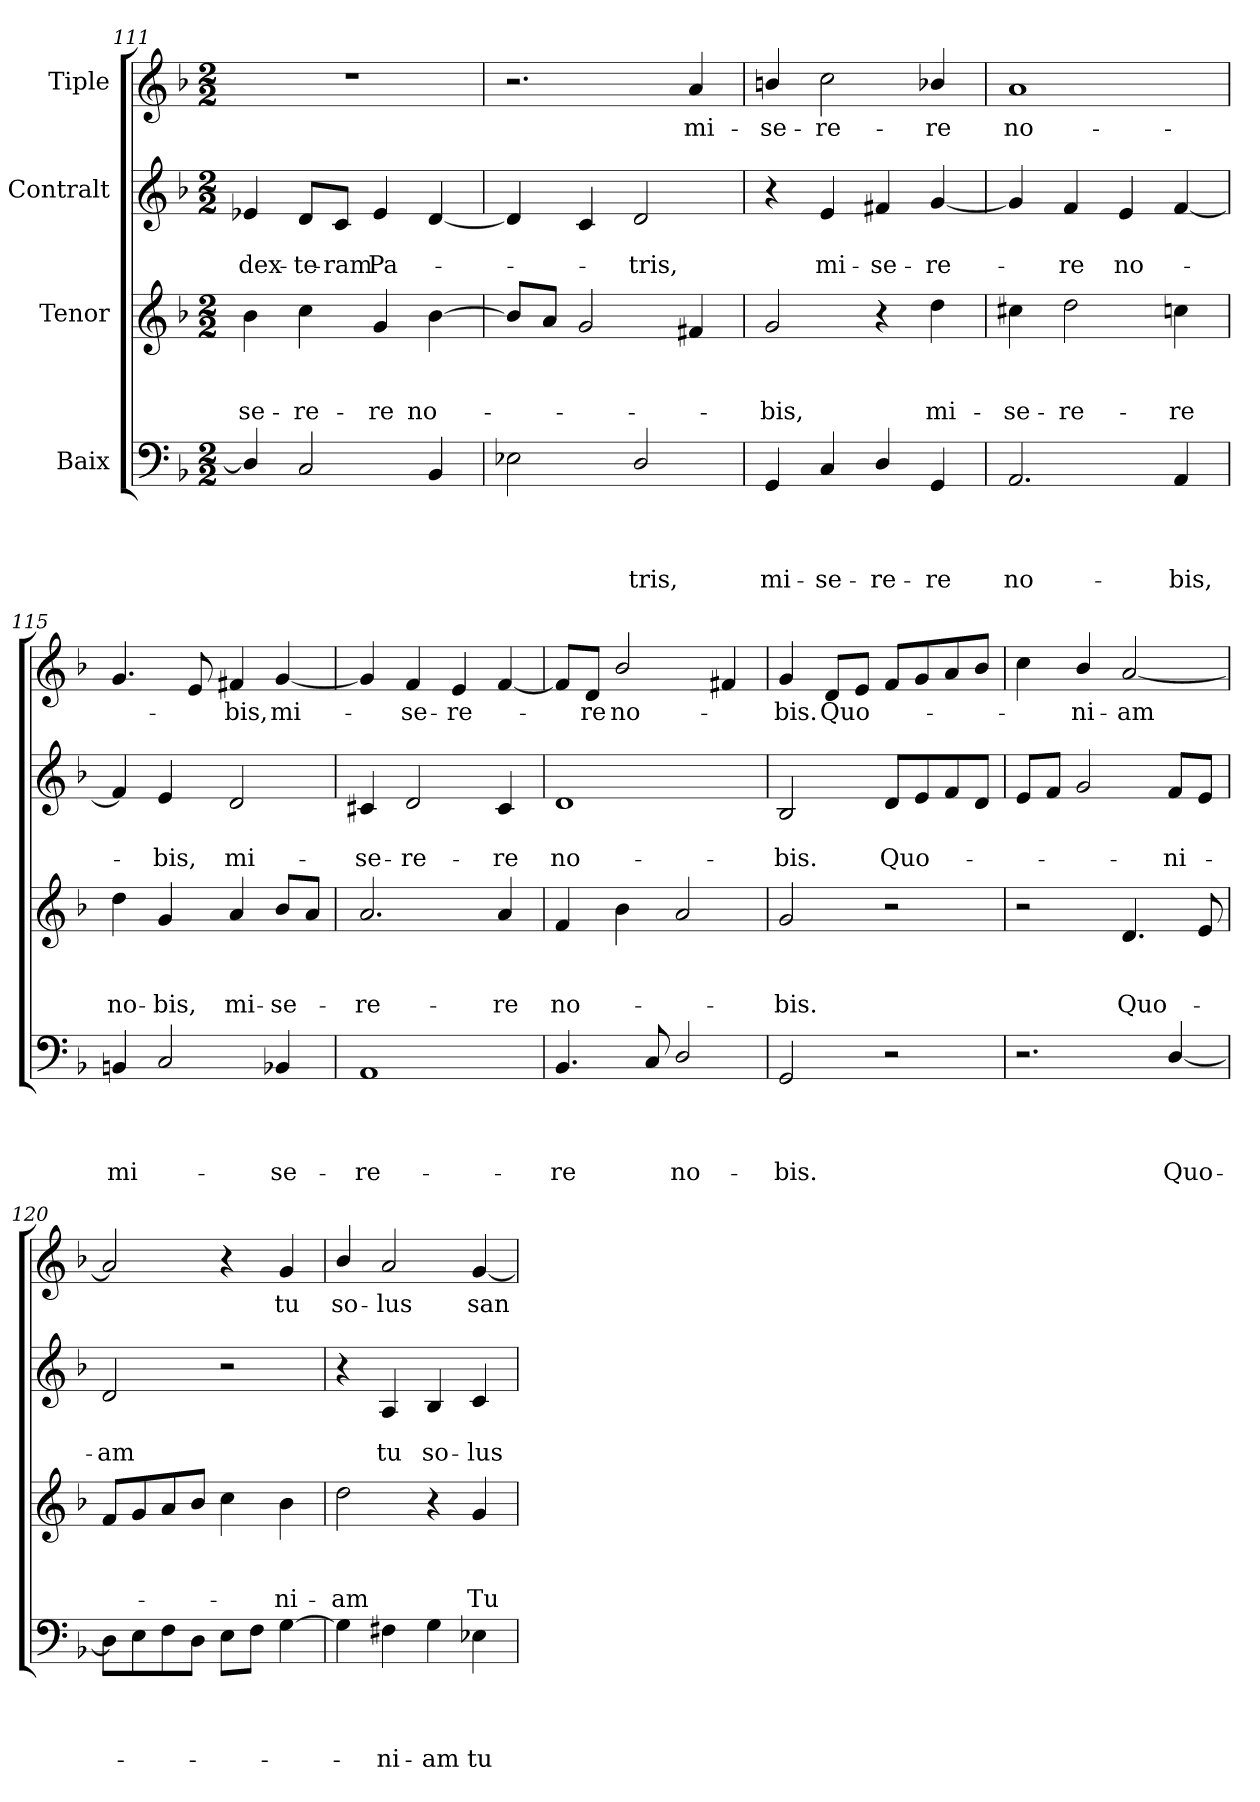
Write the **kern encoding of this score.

**kern	**text	**text	**text	**text	**kern	**text	**text	**text	**kern	**text	**text	**kern	**text
*part4	*part4	*part4	*part4	*part4	*part3	*part3	*part3	*part3	*part2	*part2	*part2	*part1	*part1
*staff4	*staff4	*staff4	*staff4	*staff4	*staff3	*staff3	*staff3	*staff3	*staff2	*staff2	*staff2	*staff1	*staff1
*I"Baix	*	*	*	*	*I"Tenor	*	*	*	*I"Contralt	*	*	*I"Tiple	*
!!LO:LB:g=z
*clefF4	*	*	*	*	*clefG2	*	*	*	*clefG2	*	*	*clefG2	*
*k[b-]	*	*	*	*	*k[b-]	*	*	*	*k[b-]	*	*	*k[b-]	*
*F:	*	*	*	*	*F:	*	*	*	*F:	*	*	*F:	*
*M2/2	*	*	*	*	*M2/2	*	*	*	*M2/2	*	*	*M2/2	*
=111	=111	=111	=111	=111	=111	=111	=111	=111	=111	=111	=111	=111	=111
!	!	!	!	!	!	!	!	!LO:LY:b	!	!	!LO:LY:b	!	!
4D/]	.	.	.	.	4b-\	.	.	-se-	4e-X/	.	dex-	1r	.
!	!	!	!	!	!	!	!	!LO:LY:b	!	!	!LO:LY:b	!	!
2C/	.	.	.	.	4cc\	.	.	-re-	8d/L	.	-te-	.	.
!	!	!	!	!	!	!	!	!	!	!	!LO:LY:b	!	!
.	.	.	.	.	.	.	.	.	8c/J	.	-ram	.	.
!	!	!	!	!	!	!	!	!LO:LY:b	!	!	!LO:LY:b	!	!
.	.	.	.	.	4g/	.	.	-re	4e-/	.	Pa-	.	.
!	!	!	!	!	!	!	!	!LO:LY:b	!	!	!	!	!
4BB-/	.	.	.	.	[>4b-\	.	.	no-	[<4d/	.	.	.	.
=112	=112	=112	=112	=112	=112	=112	=112	=112	=112	=112	=112	=112	=112
2E-X\	.	.	.	.	8b-/L]	.	.	.	4d/]	.	.	2.r	.
.	.	.	.	.	8a/J	.	.	.	.	.	.	.	.
.	.	.	.	.	2g/	.	.	.	4c/	.	.	.	.
!	!	!	!	!LO:LY:b	!	!	!	!	!	!	!LO:LY:b	!	!
2D/	.	.	.	-tris,	.	.	.	.	2d/	.	-tris,	.	.
!	!	!	!	!	!	!	!	!	!	!	!	!	!LO:LY:b
.	.	.	.	.	4f#X/	.	.	.	.	.	.	4a/	mi-
=113	=113	=113	=113	=113	=113	=113	=113	=113	=113	=113	=113	=113	=113
!	!	!	!	!LO:LY:b	!	!	!	!LO:LY:b	!	!	!	!	!LO:LY:b
4GG/	.	.	.	mi-	2g/	.	.	-bis,	4r	.	.	4bn/	-se-
!	!	!	!	!LO:LY:b	!	!	!	!	!	!	!LO:LY:b	!	!LO:LY:b
4C/	.	.	.	-se-	.	.	.	.	4e/	.	mi-	2cc\	-re-
!	!	!	!	!LO:LY:b	!	!	!	!	!	!	!LO:LY:b	!	!
4D/	.	.	.	-re-	4r	.	.	.	4f#X/	.	-se-	.	.
!	!	!	!	!LO:LY:b	!	!	!	!LO:LY:b	!	!	!LO:LY:b	!	!LO:LY:b
4GG/	.	.	.	-re	4dd\	.	.	mi-	[<4g/	.	-re-	4b-X/	-re
=114	=114	=114	=114	=114	=114	=114	=114	=114	=114	=114	=114	=114	=114
!	!	!	!	!LO:LY:b	!	!	!	!LO:LY:b	!	!	!	!	!LO:LY:b
2.AA/	.	.	.	no-	4cc#X\	.	.	-se-	4g/]	.	.	1a	no-
!	!	!	!	!	!	!	!	!LO:LY:b	!	!	!LO:LY:b	!	!
.	.	.	.	.	2dd\	.	.	-re-	4f/	.	-re	.	.
!	!	!	!	!	!	!	!	!	!	!	!LO:LY:b	!	!
.	.	.	.	.	.	.	.	.	4e/	.	no-	.	.
!	!	!	!	!LO:LY:b	!	!	!	!LO:LY:b	!	!	!	!	!
4AA/	.	.	.	-bis,	4ccn\	.	.	-re	[<4f/	.	.	.	.
=115	=115	=115	=115	=115	=115	=115	=115	=115	=115	=115	=115	=115	=115
!	!	!	!	!LO:LY:b	!	!	!	!LO:LY:b	!	!	!	!	!
4BBn/	.	.	.	mi-	4dd\	.	.	no-	4f/]	.	.	4.g/	.
!	!	!	!	!	!	!	!	!LO:LY:b	!	!	!LO:LY:b	!	!
2C/	.	.	.	.	4g/	.	.	-bis,	4e/	.	-bis,	.	.
.	.	.	.	.	.	.	.	.	.	.	.	8e/	.
!	!	!	!	!	!	!	!	!LO:LY:b	!	!	!LO:LY:b	!	!LO:LY:b
.	.	.	.	.	4a/	.	.	mi-	2d/	.	mi-	4f#X/	-bis,
!	!	!	!	!LO:LY:b	!	!	!	!LO:LY:b	!	!	!	!	!LO:LY:b
4BB-X/	.	.	.	-se-	8b-/L	.	.	-se-	.	.	.	[<4g/	mi-
.	.	.	.	.	8a/J	.	.	.	.	.	.	.	.
=116	=116	=116	=116	=116	=116	=116	=116	=116	=116	=116	=116	=116	=116
!	!	!	!	!LO:LY:b	!	!	!	!LO:LY:b	!	!	!LO:LY:b	!	!
1AA	.	.	.	-re-	2.a/	.	.	-re-	4c#X/	.	-se-	4g/]	.
!	!	!	!	!	!	!	!	!	!	!	!LO:LY:b	!	!LO:LY:b
.	.	.	.	.	.	.	.	.	2d/	.	-re-	4f/	-se-
!	!	!	!	!	!	!	!	!	!	!	!	!	!LO:LY:b
.	.	.	.	.	.	.	.	.	.	.	.	4e/	-re-
!	!	!	!	!	!	!	!	!LO:LY:b	!	!	!LO:LY:b	!	!
.	.	.	.	.	4a/	.	.	-re	4c#/	.	-re	[<4f/	.
!!LO:LB:g=z
=117	=117	=117	=117	=117	=117	=117	=117	=117	=117	=117	=117	=117	=117
!	!	!	!	!LO:LY:b	!	!	!	!LO:LY:b	!	!	!LO:LY:b	!	!
4.BB-/	.	.	.	-re	4f/	.	.	no-	1d	.	no-	8f/L]	.
!	!	!	!	!	!	!	!	!	!	!	!	!	!LO:LY:b
.	.	.	.	.	.	.	.	.	.	.	.	8d/J	-re
!	!	!	!	!	!	!	!	!	!	!	!	!	!LO:LY:b
.	.	.	.	.	4b-\	.	.	.	.	.	.	2b-/	no-
8C/	.	.	.	.	.	.	.	.	.	.	.	.	.
!	!	!	!	!LO:LY:b	!	!	!	!	!	!	!	!	!
2D/	.	.	.	no-	2a/	.	.	.	.	.	.	.	.
.	.	.	.	.	.	.	.	.	.	.	.	4f#X/	.
=118	=118	=118	=118	=118	=118	=118	=118	=118	=118	=118	=118	=118	=118
!	!	!	!	!LO:LY:b	!	!	!	!LO:LY:b	!	!	!LO:LY:b	!	!LO:LY:b
2GG/	.	.	.	-bis.	2g/	.	.	-bis.	2B-/	.	-bis.	4g/	-bis.
!	!	!	!	!	!	!	!	!	!	!	!	!	!LO:LY:b
.	.	.	.	.	.	.	.	.	.	.	.	8d/L	Quo-
.	.	.	.	.	.	.	.	.	.	.	.	8e/J	.
!	!	!	!	!	!	!	!	!	!	!	!LO:LY:b	!	!
2r	.	.	.	.	2r	.	.	.	8d/L	.	Quo-	8f/L	.
.	.	.	.	.	.	.	.	.	8e/	.	.	8g/	.
.	.	.	.	.	.	.	.	.	8f/	.	.	8a/	.
.	.	.	.	.	.	.	.	.	8d/J	.	.	8b-/J	.
=119	=119	=119	=119	=119	=119	=119	=119	=119	=119	=119	=119	=119	=119
2.r	.	.	.	.	2r	.	.	.	8e/L	.	.	4cc\	.
.	.	.	.	.	.	.	.	.	8f/J	.	.	.	.
!	!	!	!	!	!	!	!	!	!	!	!	!	!LO:LY:b
.	.	.	.	.	.	.	.	.	2g/	.	.	4b-/	-ni-
!	!	!	!	!	!	!	!	!LO:LY:b	!	!	!	!	!LO:LY:b
.	.	.	.	.	4.d/	.	.	Quo-	.	.	.	[<2a/	-am
!	!	!	!	!LO:LY:b	!	!	!	!	!	!	!LO:LY:b	!	!
[<4D/	.	.	.	Quo-	.	.	.	.	8f/L	.	-ni-	.	.
.	.	.	.	.	8e/	.	.	.	8e/J	.	.	.	.
=120	=120	=120	=120	=120	=120	=120	=120	=120	=120	=120	=120	=120	=120
!	!	!	!	!	!	!	!	!	!	!	!LO:LY:b	!	!
8D\L]	.	.	.	.	8f/L	.	.	.	2d/	.	-am	2a/]	.
8E\	.	.	.	.	8g/	.	.	.	.	.	.	.	.
8F\	.	.	.	.	8a/	.	.	.	.	.	.	.	.
8D\J	.	.	.	.	8b-/J	.	.	.	.	.	.	.	.
8E\L	.	.	.	.	4cc\	.	.	.	2r	.	.	4r	.
8F\J	.	.	.	.	.	.	.	.	.	.	.	.	.
!	!	!	!	!	!	!	!	!LO:LY:b	!	!	!	!	!LO:LY:b
[>4G\	.	.	.	.	4b-\	.	.	-ni-	.	.	.	4g/	tu
=121	=121	=121	=121	=121	=121	=121	=121	=121	=121	=121	=121	=121	=121
!	!	!	!	!	!	!	!	!LO:LY:b	!	!	!	!	!LO:LY:b
4G\]	.	.	.	.	2dd\	.	.	-am	4r	.	.	4b-/	so-
!	!	!	!	!LO:LY:b	!	!	!	!	!	!	!LO:LY:b	!	!LO:LY:b
4F#X\	.	.	.	-ni-	.	.	.	.	4A/	.	tu	2a/	-lus
!	!	!	!	!LO:LY:b	!	!	!	!	!	!	!LO:LY:b	!	!
4G\	.	.	.	-am	4r	.	.	.	4B-/	.	so-	.	.
!	!	!	!	!LO:LY:b	!	!	!	!LO:LY:b	!	!	!LO:LY:b	!	!LO:LY:b
4E-X\	.	.	.	tu	4g/	.	.	Tu	4c/	.	-lus	[<4g/	san-
=	=	=	=	=	=	=	=	=	=	=	=	=	=
*-	*-	*-	*-	*-	*-	*-	*-	*-	*-	*-	*-	*-	*-
